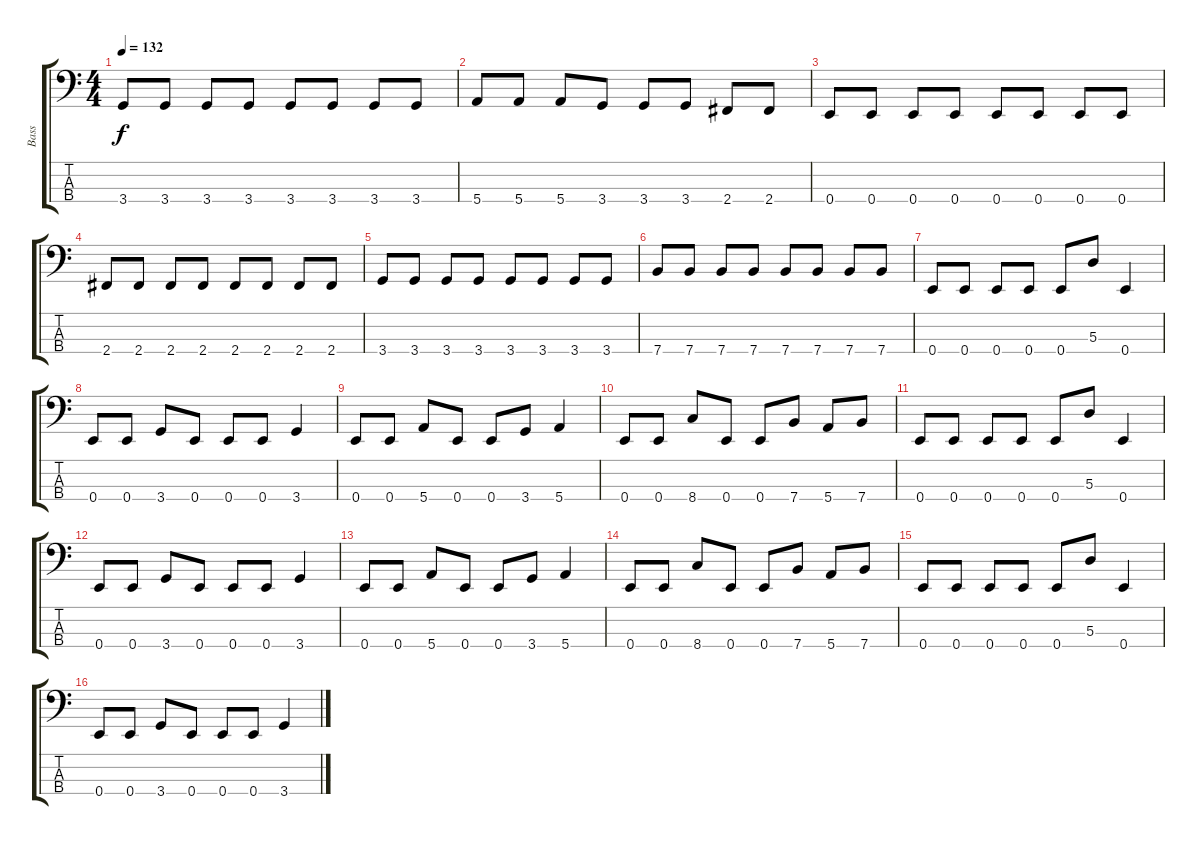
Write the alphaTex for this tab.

\track ("Bass" "Bass") {instrument electricbasspick}
\staff {score tabs}
\tuning (G2 D2 A1 E1) {hide}
\ts (4 4)
\tempo 132
\clef f4
\ks c
3.4.8{dy f} 3.4.8 3.4.8 3.4.8 3.4.8 3.4.8 3.4.8 3.4.8 |
5.4.8 5.4.8 5.4.8 3.4.8 3.4.8 3.4.8 2.4.8 2.4.8 |
0.4.8 0.4.8 0.4.8 0.4.8 0.4.8 0.4.8 0.4.8 0.4.8 |
2.4.8 2.4.8 2.4.8 2.4.8 2.4.8 2.4.8 2.4.8 2.4.8 |
3.4.8 3.4.8 3.4.8 3.4.8 3.4.8 3.4.8 3.4.8 3.4.8 |
7.4.8 7.4.8 7.4.8 7.4.8 7.4.8 7.4.8 7.4.8 7.4.8 |
0.4.8 0.4.8 0.4.8 0.4.8 0.4.8 5.3.8 0.4.4 |
0.4.8 0.4.8 3.4.8 0.4.8 0.4.8 0.4.8 3.4.4 |
0.4.8 0.4.8 5.4.8 0.4.8 0.4.8 3.4.8 5.4.4 |
0.4.8 0.4.8 8.4.8 0.4.8 0.4.8 7.4.8 5.4.8 7.4.8 |
0.4.8 0.4.8 0.4.8 0.4.8 0.4.8 5.3.8 0.4.4 |
0.4.8 0.4.8 3.4.8 0.4.8 0.4.8 0.4.8 3.4.4 |
0.4.8 0.4.8 5.4.8 0.4.8 0.4.8 3.4.8 5.4.4 |
0.4.8 0.4.8 8.4.8 0.4.8 0.4.8 7.4.8 5.4.8 7.4.8 |
0.4.8 0.4.8 0.4.8 0.4.8 0.4.8 5.3.8 0.4.4 |
0.4.8 0.4.8 3.4.8 0.4.8 0.4.8 0.4.8 3.4.4
